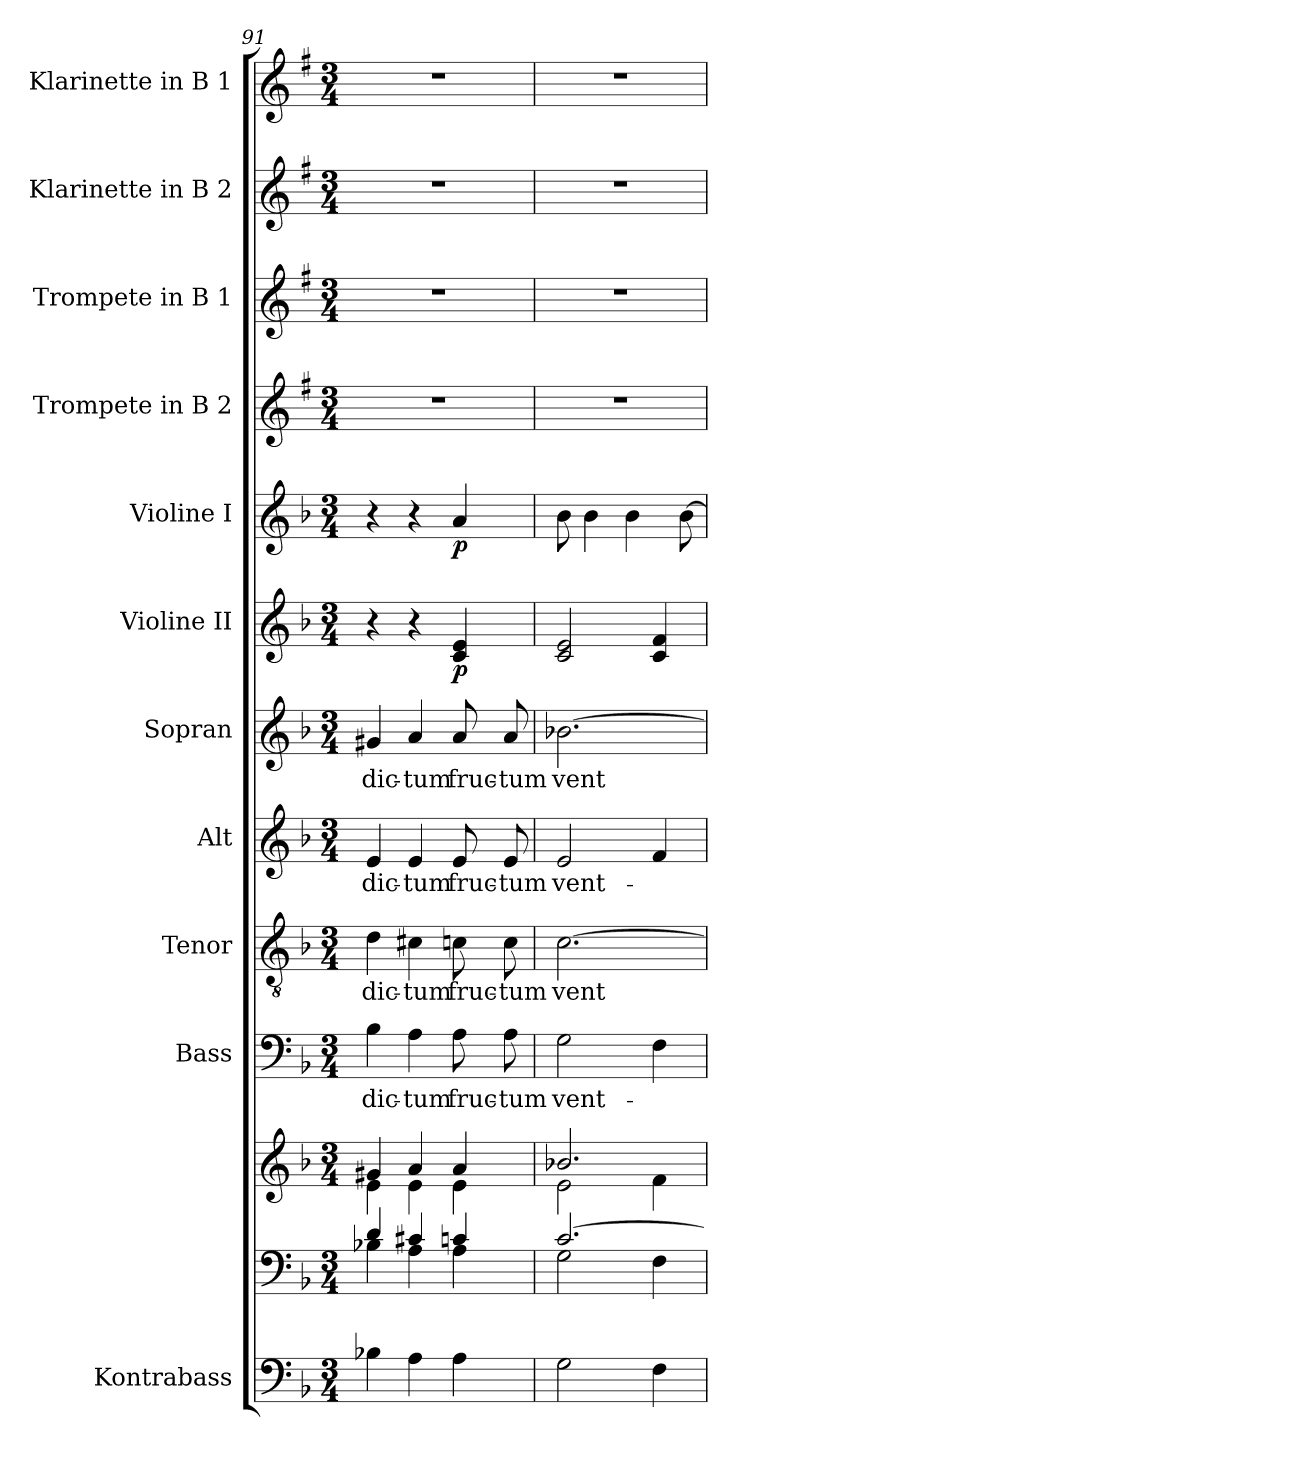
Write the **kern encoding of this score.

**kern	**kern	**kern	**kern	**text	**kern	**text	**kern	**text	**kern	**text	**kern	**dynam	**kern	**dynam	**kern	**kern	**kern	**kern
*part12	*part11	*part11	*part10	*part10	*part9	*part9	*part8	*part8	*part7	*part7	*part6	*part6	*part5	*part5	*part4	*part3	*part2	*part1
*staff13	*staff12	*staff11	*staff10	*staff10	*staff9	*staff9	*staff8	*staff8	*staff7	*staff7	*staff6	*staff6	*staff5	*staff5	*staff4	*staff3	*staff2	*staff1
*I"Kontrabass	*	*	*I"Bass	*	*I"Tenor	*	*I"Alt	*	*I"Sopran	*	*I"Violine II	*	*I"Violine I	*	*I"Trompete in B 2	*I"Trompete in B 1	*I"Klarinette in B 2	*I"Klarinette in B 1
*I'Kb.	*	*	*I'B	*	*I'T	*	*I'A	*	*I'S	*	*I'Vl. II	*	*I'Vl. I	*	*	*	*	*
*clefF4	*clefF4	*clefG2	*clefF4	*	*clefGv2	*	*clefG2	*	*clefG2	*	*clefG2	*	*clefG2	*	*clefG2	*clefG2	*clefG2	*clefG2
*ITrd7c12	*	*	*	*	*	*	*	*	*	*	*	*	*	*	*ITrd1c2	*ITrd1c2	*ITrd1c2	*ITrd1c2
*k[b-]	*k[b-]	*k[b-]	*k[b-]	*	*k[b-]	*	*k[b-]	*	*k[b-]	*	*k[b-]	*	*k[b-]	*	*k[b-]	*k[b-]	*k[b-]	*k[b-]
*F:	*F:	*F:	*F:	*	*F:	*	*F:	*	*F:	*	*F:	*	*F:	*	*F:	*F:	*F:	*F:
*M3/4	*M3/4	*M3/4	*M3/4	*	*M3/4	*	*M3/4	*	*M3/4	*	*M3/4	*	*M3/4	*	*M3/4	*M3/4	*M3/4	*M3/4
=91	=91	=91	=91	=91	=91	=91	=91	=91	=91	=91	=91	=91	=91	=91	=91	=91	=91	=91
*	*^	*^	*	*	*	*	*	*	*	*	*	*	*	*	*	*	*	*
!	!	!	!	!	!	!LO:LY:b	!	!LO:LY:b	!	!LO:LY:b	!	!LO:LY:b	!	!	!	!	!	!	!	!
4BB-X\	4d/	4B-X\	4g#X/	4e\	4B-\	-dic-	4d\	-dic-	4e/	-dic-	4g#X/	-dic-	4r	.	4r	.	2.r	2.r	2.r	2.r
!	!	!	!	!	!	!LO:LY:b	!	!LO:LY:b	!	!LO:LY:b	!	!LO:LY:b	!	!	!	!	!	!	!	!
4AA\	4c#X/	4A\	4a/	4e\	4A\	-tum	4c#X\	-tum	4e/	-tum	4a/	-tum	4r	.	4r	.	.	.	.	.
!	!	!	!	!	!	!LO:LY:b	!	!LO:LY:b	!	!LO:LY:b	!	!LO:LY:b	!	!LO:DY:b	!	!LO:DY:b	!	!	!	!
4AA\	4cn/	4A\	4a/	4e\	8A\	fruc-	8cn\	fruc-	8e/	fruc-	8a/	fruc-	4c/ 4e/	p	4a/	p	.	.	.	.
!	!	!	!	!	!	!LO:LY:b	!	!LO:LY:b	!	!LO:LY:b	!	!LO:LY:b	!	!	!	!	!	!	!	!
.	.	.	.	.	8A\	-tum	8c\	-tum	8e/	-tum	8a/	-tum	.	.	.	.	.	.	.	.
=92	=92	=92	=92	=92	=92	=92	=92	=92	=92	=92	=92	=92	=92	=92	=92	=92	=92	=92	=92	=92
!	!	!	!	!	!	!LO:LY:b	!	!LO:LY:b	!	!LO:LY:b	!	!LO:LY:b	!	!	!	!	!	!	!	!
2GG\	[>2.c/	2G\	2.b-X/	2e\	2G\	vent-	[2.c\	vent-	2e/	vent-	[2.b-X\	vent-	2c/ 2e/	.	8b-\	.	2.r	2.r	2.r	2.r
.	.	.	.	.	.	.	.	.	.	.	.	.	.	.	4b-\	.	.	.	.	.
.	.	.	.	.	.	.	.	.	.	.	.	.	.	.	4b-\	.	.	.	.	.
4FF\	.	4F\	.	4f\	4F\	.	.	.	4f/	.	.	.	4c/ 4f/	.	.	.	.	.	.	.
.	.	.	.	.	.	.	.	.	.	.	.	.	.	.	[8b-\	.	.	.	.	.
*	*v	*v	*	*	*	*	*	*	*	*	*	*	*	*	*	*	*	*	*	*
*	*	*v	*v	*	*	*	*	*	*	*	*	*	*	*	*	*	*	*	*
=	=	=	=	=	=	=	=	=	=	=	=	=	=	=	=	=	=	=
*-	*-	*-	*-	*-	*-	*-	*-	*-	*-	*-	*-	*-	*-	*-	*-	*-	*-	*-
